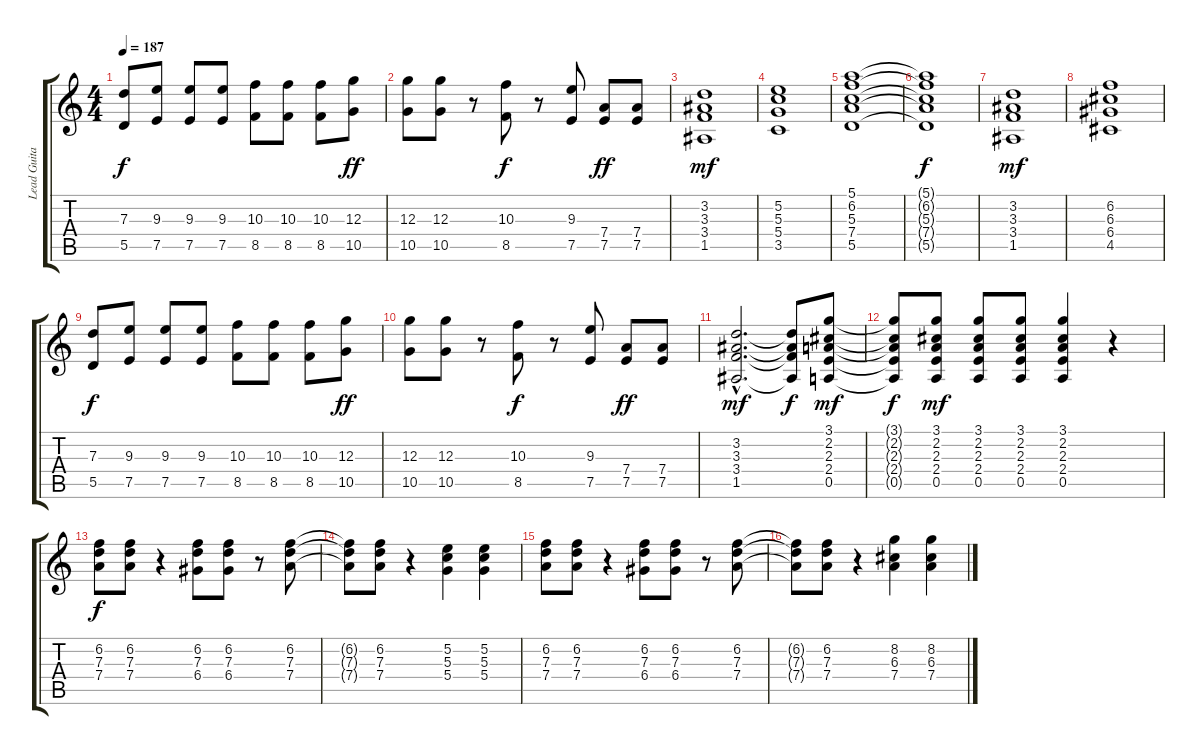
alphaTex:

\track ("Lead Guitar" "Lead Guita") {instrument distortionguitar}
\staff {score tabs}
\tuning (E4 B3 G3 D3 A2 E2) {hide}
\ts (4 4)
\tempo 187
\clef g2
\ks c
(7.3 5.5).8{dy f} (9.3 7.5).8 (9.3 7.5).8 (9.3 7.5).8 (10.3 8.5).8 (10.3 8.5).8 (10.3 8.5).8 (12.3 10.5).8{dy ff} |
(12.3 10.5).8 (12.3 10.5).8 r.8 (10.3 8.5).8{dy f} r.8 (9.3 7.5).8 (7.4 7.5).8{dy ff} (7.4 7.5).8 |
(3.2 3.3 3.4 1.5).1{dy mf} |
(5.2 5.3 5.4 3.5).1 |
(5.1 6.2 5.3 7.4 5.5).1 |
(5.1{t} 6.2{t} 5.3{t} 7.4{t} 5.5{t}).1{dy f} |
(3.2 3.3 3.4 1.5).1{dy mf} |
(6.2 6.3 6.4 4.5).1 |
(7.3 5.5).8{dy f} (9.3 7.5).8 (9.3 7.5).8 (9.3 7.5).8 (10.3 8.5).8 (10.3 8.5).8 (10.3 8.5).8 (12.3 10.5).8{dy ff} |
(12.3 10.5).8 (12.3 10.5).8 r.8 (10.3 8.5).8{dy f} r.8 (9.3 7.5).8 (7.4 7.5).8{dy ff} (7.4 7.5).8 |
(3.2{hac} 3.3{hac} 3.4{hac} 1.5{hac}).2{d dy mf} (3.2{t} 3.3{t} 3.4{t} 1.5{t}).8{dy f} (3.1 2.2 2.3 2.4 0.5).8{dy mf} |
(3.1{t} 2.2{t} 2.3{t} 2.4{t} 0.5{t}).8{dy f} (3.1 2.2 2.3 2.4 0.5).8{dy mf} (3.1 2.2 2.3 2.4 0.5).8 (3.1 2.2 2.3 2.4 0.5).8 (3.1 2.2 2.3 2.4 0.5).4 r.4 |
(6.2 7.3 7.4).8{dy f balance 16} (6.2 7.3 7.4).8 r.4 (6.2 7.3 6.4).8 (6.2 7.3 6.4).8 r.8 (6.2 7.3 7.4).8 |
(6.2{t} 7.3{t} 7.4{t}).8 (6.2 7.3 7.4).8{balance 16} r.4 (5.2 5.3 5.4).4 (5.2 5.3 5.4).4 |
(6.2 7.3 7.4).8{balance 16} (6.2 7.3 7.4).8 r.4 (6.2 7.3 6.4).8 (6.2 7.3 6.4).8 r.8 (6.2 7.3 7.4).8 |
(6.2{t} 7.3{t} 7.4{t}).8 (6.2 7.3 7.4).8{balance 16} r.4 (8.2 6.3 7.4).4 (8.2 6.3 7.4).4
